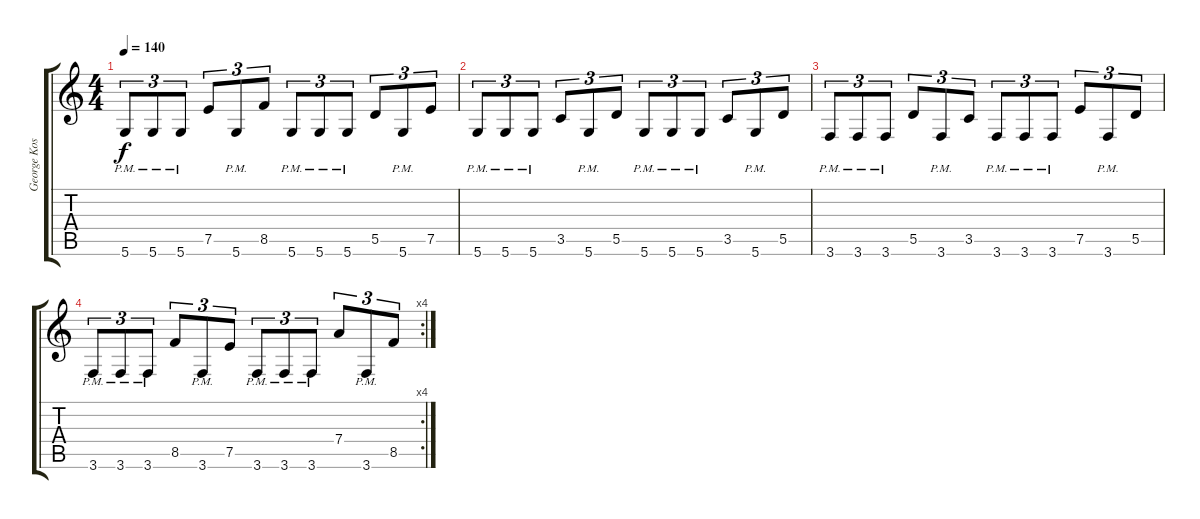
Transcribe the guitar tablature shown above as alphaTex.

\track ("George Kosmas" "George Kos") {instrument distortionguitar}
\staff {score tabs}
\tuning (E4 B3 G3 D3 A2 D2) {hide}
\ts (4 4)
\tempo 140
\clef g2
\ks c
5.6{pm}.8{tu (3 2) dy f} 5.6{pm}.8{tu (3 2)} 5.6{pm}.8{tu (3 2)} 7.5.8{tu (3 2)} 5.6{pm}.8{tu (3 2)} 8.5.8{tu (3 2)} 5.6{pm}.8{tu (3 2)} 5.6{pm}.8{tu (3 2)} 5.6{pm}.8{tu (3 2)} 5.5.8{tu (3 2)} 5.6{pm}.8{tu (3 2)} 7.5.8{tu (3 2)} |
5.6{pm}.8{tu (3 2)} 5.6{pm}.8{tu (3 2)} 5.6{pm}.8{tu (3 2)} 3.5.8{tu (3 2)} 5.6{pm}.8{tu (3 2)} 5.5.8{tu (3 2)} 5.6{pm}.8{tu (3 2)} 5.6{pm}.8{tu (3 2)} 5.6{pm}.8{tu (3 2)} 3.5.8{tu (3 2)} 5.6{pm}.8{tu (3 2)} 5.5.8{tu (3 2)} |
3.6{pm}.8{tu (3 2)} 3.6{pm}.8{tu (3 2)} 3.6{pm}.8{tu (3 2)} 5.5.8{tu (3 2)} 3.6{pm}.8{tu (3 2)} 3.5.8{tu (3 2)} 3.6{pm}.8{tu (3 2)} 3.6{pm}.8{tu (3 2)} 3.6{pm}.8{tu (3 2)} 7.5.8{tu (3 2)} 3.6{pm}.8{tu (3 2)} 5.5.8{tu (3 2)} |
\rc 4
3.6{pm}.8{tu (3 2)} 3.6{pm}.8{tu (3 2)} 3.6{pm}.8{tu (3 2)} 8.5.8{tu (3 2)} 3.6{pm}.8{tu (3 2)} 7.5.8{tu (3 2)} 3.6{pm}.8{tu (3 2)} 3.6{pm}.8{tu (3 2)} 3.6{pm}.8{tu (3 2)} 7.4.8{tu (3 2)} 3.6{pm}.8{tu (3 2)} 8.5.8{tu (3 2)}
